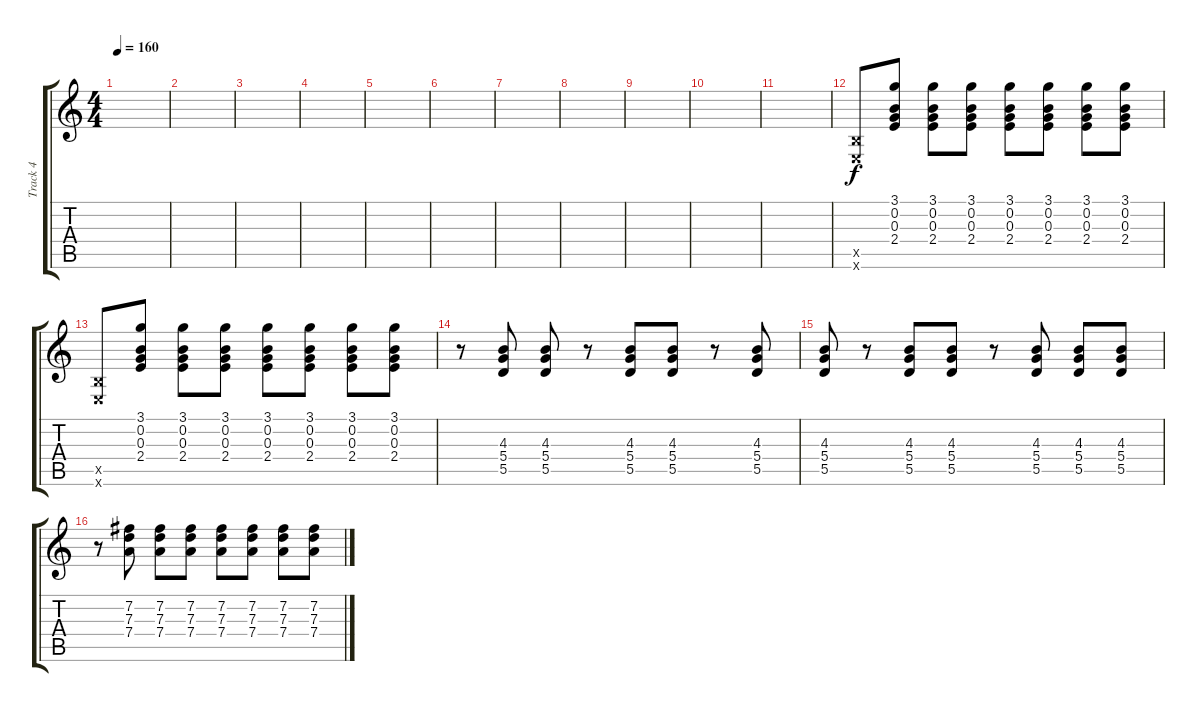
\track ("Track 4" "Track 4") {instrument distortionguitar}
\staff {score tabs}
\tuning (E4 B3 G3 D3 A2 E2) {hide}
\ts (4 4)
\tempo 160
\clef g2
\ks c
|
|
|
|
|
|
|
|
|
|
|
(2.5{x} 0.6{x}).8{volume 13} (3.1 0.2 0.3 2.4).8 (3.1 0.2 0.3 2.4).8 (3.1 0.2 0.3 2.4).8 (3.1 0.2 0.3 2.4).8 (3.1 0.2 0.3 2.4).8 (3.1 0.2 0.3 2.4).8 (3.1 0.2 0.3 2.4).8 |
(2.5{x} 0.6{x}).8 (3.1 0.2 0.3 2.4).8 (3.1 0.2 0.3 2.4).8 (3.1 0.2 0.3 2.4).8 (3.1 0.2 0.3 2.4).8 (3.1 0.2 0.3 2.4).8 (3.1 0.2 0.3 2.4).8 (3.1 0.2 0.3 2.4).8 |
r.8 (4.3 5.4 5.5).8 (4.3 5.4 5.5).8 r.8 (4.3 5.4 5.5).8 (4.3 5.4 5.5).8 r.8 (4.3 5.4 5.5).8 |
(4.3 5.4 5.5).8 r.8 (4.3 5.4 5.5).8 (4.3 5.4 5.5).8 r.8 (4.3 5.4 5.5).8 (4.3 5.4 5.5).8 (4.3 5.4 5.5).8 |
r.8 (7.2 7.3 7.4).8 (7.2 7.3 7.4).8 (7.2 7.3 7.4).8 (7.2 7.3 7.4).8 (7.2 7.3 7.4).8 (7.2 7.3 7.4).8 (7.2 7.3 7.4).8
